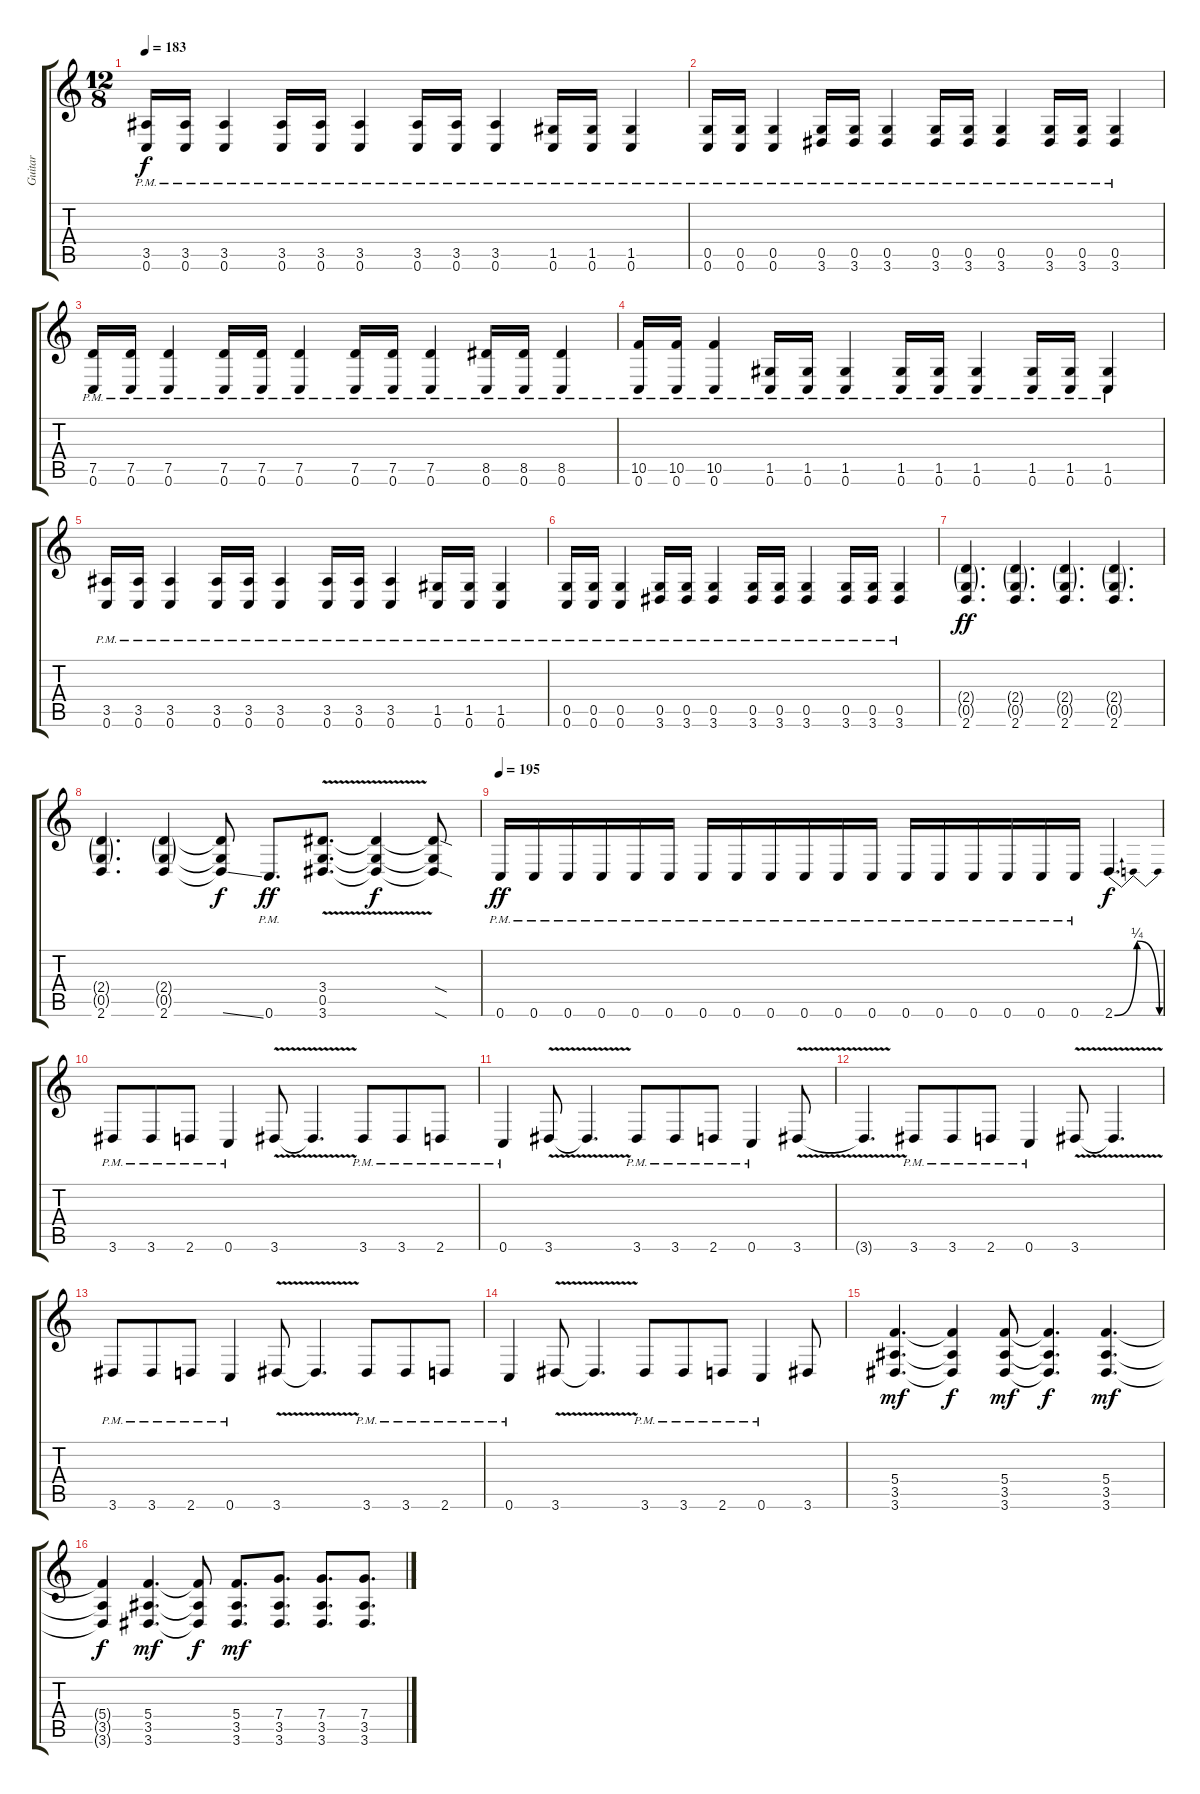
\track ("Guitar" "Guitar") {instrument distortionguitar}
\staff {score tabs}
\tuning (D4 A3 F3 C3 G2 C2) {hide}
\ts (12 8)
\tempo 183
\clef g2
\ks c
(3.5{pm} 0.6{pm}).16{dy f} (3.5{pm} 0.6{pm}).16 (3.5{pm} 0.6{pm}).4 (3.5{pm} 0.6{pm}).16 (3.5{pm} 0.6{pm}).16 (3.5{pm} 0.6{pm}).4 (3.5{pm} 0.6{pm}).16 (3.5{pm} 0.6{pm}).16 (3.5{pm} 0.6{pm}).4 (1.5{pm} 0.6{pm}).16 (1.5{pm} 0.6{pm}).16 (1.5{pm} 0.6{pm}).4 |
(0.5{pm} 0.6{pm}).16 (0.5{pm} 0.6{pm}).16 (0.5{pm} 0.6{pm}).4 (0.5{pm} 3.6{pm}).16 (0.5{pm} 3.6{pm}).16 (0.5{pm} 3.6{pm}).4 (0.5{pm} 3.6{pm}).16 (0.5{pm} 3.6{pm}).16 (0.5{pm} 3.6{pm}).4 (0.5{pm} 3.6{pm}).16 (0.5{pm} 3.6{pm}).16 (0.5{pm} 3.6{pm}).4 |
(7.5{pm} 0.6{pm}).16 (7.5{pm} 0.6{pm}).16 (7.5{pm} 0.6{pm}).4 (7.5{pm} 0.6{pm}).16 (7.5{pm} 0.6{pm}).16 (7.5{pm} 0.6{pm}).4 (7.5{pm} 0.6{pm}).16 (7.5{pm} 0.6{pm}).16 (7.5{pm} 0.6{pm}).4 (8.5{pm} 0.6{pm}).16 (8.5{pm} 0.6{pm}).16 (8.5{pm} 0.6{pm}).4 |
(10.5{pm} 0.6{pm}).16 (10.5{pm} 0.6{pm}).16 (10.5{pm} 0.6{pm}).4 (1.5{pm} 0.6{pm}).16 (1.5{pm} 0.6{pm}).16 (1.5{pm} 0.6{pm}).4 (1.5{pm} 0.6{pm}).16 (1.5{pm} 0.6{pm}).16 (1.5{pm} 0.6{pm}).4 (1.5{pm} 0.6{pm}).16 (1.5{pm} 0.6{pm}).16 (1.5{pm} 0.6{pm}).4 |
(3.5{pm} 0.6{pm}).16 (3.5{pm} 0.6{pm}).16 (3.5{pm} 0.6{pm}).4 (3.5{pm} 0.6{pm}).16 (3.5{pm} 0.6{pm}).16 (3.5{pm} 0.6{pm}).4 (3.5{pm} 0.6{pm}).16 (3.5{pm} 0.6{pm}).16 (3.5{pm} 0.6{pm}).4 (1.5{pm} 0.6{pm}).16 (1.5{pm} 0.6{pm}).16 (1.5{pm} 0.6{pm}).4 |
(0.5{pm} 0.6{pm}).16 (0.5{pm} 0.6{pm}).16 (0.5{pm} 0.6{pm}).4 (0.5{pm} 3.6{pm}).16 (0.5{pm} 3.6{pm}).16 (0.5{pm} 3.6{pm}).4 (0.5{pm} 3.6{pm}).16 (0.5{pm} 3.6{pm}).16 (0.5{pm} 3.6{pm}).4 (0.5{pm} 3.6{pm}).16 (0.5{pm} 3.6{pm}).16 (0.5{pm} 3.6{pm}).4 |
(2.4{g} 0.5{g} 2.6).4{d dy ff} (2.4{g} 0.5{g} 2.6).4{d} (2.4{g} 0.5{g} 2.6).4{d} (2.4{g} 0.5{g} 2.6).4{d} |
(2.4{g} 0.5{g} 2.6).4{d} (2.4{g} 0.5{g} 2.6).4 (2.4{t} 0.5{t} 2.6{ss t}).8{dy f} 0.6{pm}.8{d dy ff} (3.4{v} 0.5{v} 3.6{v}).8{d} (3.4{t} 0.5{t} 3.6{t}).4{dy f} (3.4{sod t} 0.5{t} 3.6{sod t}).8 |
\tempo 195
0.6{pm}.16{dy ff} 0.6{pm}.16 0.6{pm}.16 0.6{pm}.16 0.6{pm}.16 0.6{pm}.16 0.6{pm}.16 0.6{pm}.16 0.6{pm}.16 0.6{pm}.16 0.6{pm}.16 0.6{pm}.16 0.6{pm}.16 0.6{pm}.16 0.6{pm}.16 0.6{pm}.16 0.6{pm}.16 0.6{pm}.16 2.6{be (bendrelease 0 0 15 1 15 1 60 0)}.4{d dy f} |
3.6{pm}.8 3.6{pm}.8 2.6{pm}.8 0.6{pm}.4 3.6{v}.8 3.6{t}.4{d} 3.6{pm}.8 3.6{pm}.8 2.6{pm}.8 |
0.6{pm}.4 3.6{v}.8 3.6{t}.4{d} 3.6{pm}.8 3.6{pm}.8 2.6{pm}.8 0.6{pm}.4 3.6{v}.8 |
3.6{t}.4{d} 3.6{pm}.8 3.6{pm}.8 2.6{pm}.8 0.6{pm}.4 3.6{v}.8 3.6{t}.4{d} |
3.6{pm}.8 3.6{pm}.8 2.6{pm}.8 0.6{pm}.4 3.6{v}.8 3.6{t}.4{d} 3.6{pm}.8 3.6{pm}.8 2.6{pm}.8 |
0.6{pm}.4 3.6{v}.8 3.6{t}.4{d} 3.6{pm}.8 3.6{pm}.8 2.6{pm}.8 0.6{pm}.4 3.6.8 |
(5.4 3.5 3.6).4{d dy mf} (5.4{t} 3.5{t} 3.6{t}).4{dy f} (5.4 3.5 3.6).8{dy mf} (5.4{t} 3.5{t} 3.6{t}).4{d dy f} (5.4 3.5 3.6).4{d dy mf} |
(5.4{t} 3.5{t} 3.6{t}).4{dy f} (5.4 3.5 3.6).4{d dy mf} (5.4{t} 3.5{t} 3.6{t}).8{dy f} (5.4 3.5 3.6).8{d dy mf} (7.4 3.5 3.6).8{d} (7.4 3.5 3.6).8{d} (7.4 3.5 3.6).8{d}
